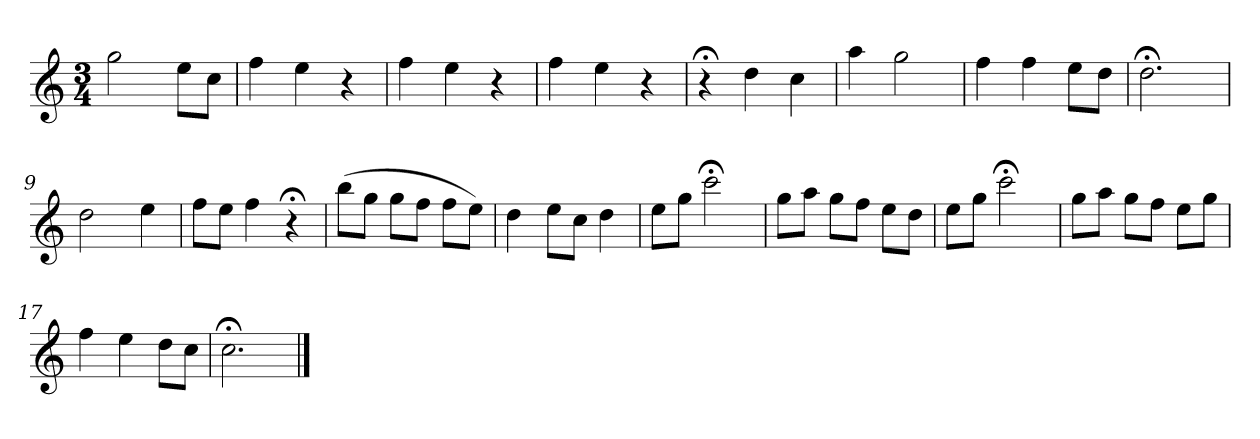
**kern
*part1
*staff1
*k[]
*C:
*M3/4
*MM120
=1
2gg
8eeL
8ccJ
=2
4ff
4ee
4r
=3
4ff
4ee
4r
=4
4ff
4ee
4r
=5
4r;<
4dd
4cc
=6
4aa
2gg
=7
4ff
4ff
8eeL
8ddJ
=8
2.dd;<
=9
2dd
4ee
=10
8ffL
8eeJ
4ff
4r;<
=11
(8bbL
8ggJ
8ggL
8ffJ
8ffL
8eeJ)
=12
4dd
8eeL
8ccJ
4dd
=13
8eeL
8ggJ
2ccc;<;
=14
8ggL
8aaJ
8ggL
8ffJ
8eeL
8ddJ
=15
8eeL
8ggJ
2ccc;<
=16
8ggL
8aaJ
8ggL
8ffJ
8eeL
8ggJ
=17
4ff
4ee
8ddL
8ccJ
=18
2.cc;<
==
*-
